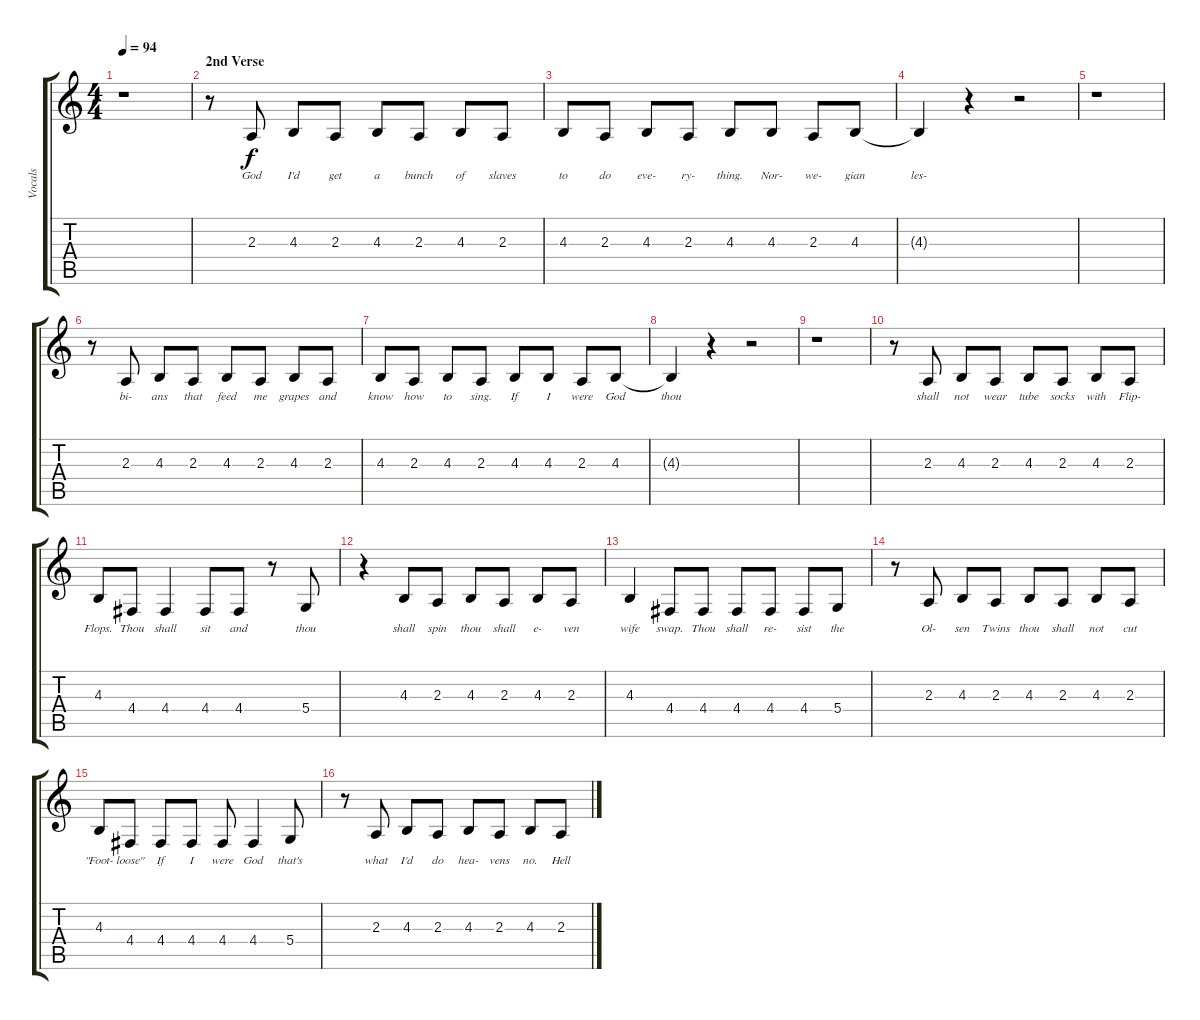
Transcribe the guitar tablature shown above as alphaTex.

\track ("Vocals" "Vocals") {instrument clarinet}
\staff {score tabs}
\tuning (E4 B3 G3 D3 A2 E2) {hide}
\ts (4 4)
\tempo 94
\clef g2
\ks c
r.1{dy f} |
\section ("" "2nd Verse")
r.8 2.3.8{lyrics (0 "God") lyrics (1 "") lyrics (2 "") lyrics (3 "") lyrics (4 "")} 4.3.8{lyrics (0 "I'd") lyrics (1 "") lyrics (2 "") lyrics (3 "") lyrics (4 "")} 2.3.8{lyrics (0 "get") lyrics (1 "") lyrics (2 "") lyrics (3 "") lyrics (4 "")} 4.3.8{lyrics (0 "a") lyrics (1 "") lyrics (2 "") lyrics (3 "") lyrics (4 "")} 2.3.8{lyrics (0 "bunch") lyrics (1 "") lyrics (2 "") lyrics (3 "") lyrics (4 "")} 4.3.8{lyrics (0 "of") lyrics (1 "") lyrics (2 "") lyrics (3 "") lyrics (4 "")} 2.3.8{lyrics (0 "slaves") lyrics (1 "") lyrics (2 "") lyrics (3 "") lyrics (4 "")} |
4.3.8{lyrics (0 "to") lyrics (1 "") lyrics (2 "") lyrics (3 "") lyrics (4 "")} 2.3.8{lyrics (0 "do") lyrics (1 "") lyrics (2 "") lyrics (3 "") lyrics (4 "")} 4.3.8{lyrics (0 "eve-") lyrics (1 "") lyrics (2 "") lyrics (3 "") lyrics (4 "")} 2.3.8{lyrics (0 "ry-") lyrics (1 "") lyrics (2 "") lyrics (3 "") lyrics (4 "")} 4.3.8{lyrics (0 "thing.") lyrics (1 "") lyrics (2 "") lyrics (3 "") lyrics (4 "")} 4.3.8{lyrics (0 "Nor-") lyrics (1 "") lyrics (2 "") lyrics (3 "") lyrics (4 "")} 2.3.8{lyrics (0 "we-") lyrics (1 "") lyrics (2 "") lyrics (3 "") lyrics (4 "")} 4.3.8{lyrics (0 "gian") lyrics (1 "") lyrics (2 "") lyrics (3 "") lyrics (4 "")} |
4.3{t}.4{lyrics (0 "les-") lyrics (1 "") lyrics (2 "") lyrics (3 "") lyrics (4 "")} r.4 r.2 |
r.1 |
r.8 2.3.8{lyrics (0 "bi-") lyrics (1 "") lyrics (2 "") lyrics (3 "") lyrics (4 "")} 4.3.8{lyrics (0 "ans") lyrics (1 "") lyrics (2 "") lyrics (3 "") lyrics (4 "")} 2.3.8{lyrics (0 "that") lyrics (1 "") lyrics (2 "") lyrics (3 "") lyrics (4 "")} 4.3.8{lyrics (0 "feed") lyrics (1 "") lyrics (2 "") lyrics (3 "") lyrics (4 "")} 2.3.8{lyrics (0 "me") lyrics (1 "") lyrics (2 "") lyrics (3 "") lyrics (4 "")} 4.3.8{lyrics (0 "grapes") lyrics (1 "") lyrics (2 "") lyrics (3 "") lyrics (4 "")} 2.3.8{lyrics (0 "and") lyrics (1 "") lyrics (2 "") lyrics (3 "") lyrics (4 "")} |
4.3.8{lyrics (0 "know") lyrics (1 "") lyrics (2 "") lyrics (3 "") lyrics (4 "")} 2.3.8{lyrics (0 "how") lyrics (1 "") lyrics (2 "") lyrics (3 "") lyrics (4 "")} 4.3.8{lyrics (0 "to") lyrics (1 "") lyrics (2 "") lyrics (3 "") lyrics (4 "")} 2.3.8{lyrics (0 "sing.") lyrics (1 "") lyrics (2 "") lyrics (3 "") lyrics (4 "")} 4.3.8{lyrics (0 "If") lyrics (1 "") lyrics (2 "") lyrics (3 "") lyrics (4 "")} 4.3.8{lyrics (0 "I") lyrics (1 "") lyrics (2 "") lyrics (3 "") lyrics (4 "")} 2.3.8{lyrics (0 "were") lyrics (1 "") lyrics (2 "") lyrics (3 "") lyrics (4 "")} 4.3.8{lyrics (0 "God") lyrics (1 "") lyrics (2 "") lyrics (3 "") lyrics (4 "")} |
4.3{t}.4{lyrics (0 "thou") lyrics (1 "") lyrics (2 "") lyrics (3 "") lyrics (4 "")} r.4 r.2 |
r.1 |
r.8 2.3.8{lyrics (0 "shall") lyrics (1 "") lyrics (2 "") lyrics (3 "") lyrics (4 "")} 4.3.8{lyrics (0 "not") lyrics (1 "") lyrics (2 "") lyrics (3 "") lyrics (4 "")} 2.3.8{lyrics (0 "wear") lyrics (1 "") lyrics (2 "") lyrics (3 "") lyrics (4 "")} 4.3.8{lyrics (0 "tube") lyrics (1 "") lyrics (2 "") lyrics (3 "") lyrics (4 "")} 2.3.8{lyrics (0 "socks") lyrics (1 "") lyrics (2 "") lyrics (3 "") lyrics (4 "")} 4.3.8{lyrics (0 "with") lyrics (1 "") lyrics (2 "") lyrics (3 "") lyrics (4 "")} 2.3.8{lyrics (0 "Flip-") lyrics (1 "") lyrics (2 "") lyrics (3 "") lyrics (4 "")} |
4.3.8{lyrics (0 "Flops.") lyrics (1 "") lyrics (2 "") lyrics (3 "") lyrics (4 "")} 4.4.8{lyrics (0 "Thou") lyrics (1 "") lyrics (2 "") lyrics (3 "") lyrics (4 "")} 4.4.4{lyrics (0 "shall") lyrics (1 "") lyrics (2 "") lyrics (3 "") lyrics (4 "")} 4.4.8{lyrics (0 "sit") lyrics (1 "") lyrics (2 "") lyrics (3 "") lyrics (4 "")} 4.4.8{lyrics (0 "and") lyrics (1 "") lyrics (2 "") lyrics (3 "") lyrics (4 "")} r.8 5.4.8{lyrics (0 "thou") lyrics (1 "") lyrics (2 "") lyrics (3 "") lyrics (4 "")} |
r.4 4.3.8{lyrics (0 "shall") lyrics (1 "") lyrics (2 "") lyrics (3 "") lyrics (4 "")} 2.3.8{lyrics (0 "spin") lyrics (1 "") lyrics (2 "") lyrics (3 "") lyrics (4 "")} 4.3.8{lyrics (0 "thou") lyrics (1 "") lyrics (2 "") lyrics (3 "") lyrics (4 "")} 2.3.8{lyrics (0 "shall") lyrics (1 "") lyrics (2 "") lyrics (3 "") lyrics (4 "")} 4.3.8{lyrics (0 "e-") lyrics (1 "") lyrics (2 "") lyrics (3 "") lyrics (4 "")} 2.3.8{lyrics (0 "ven") lyrics (1 "") lyrics (2 "") lyrics (3 "") lyrics (4 "")} |
4.3.4{lyrics (0 "wife") lyrics (1 "") lyrics (2 "") lyrics (3 "") lyrics (4 "")} 4.4.8{lyrics (0 "swap.") lyrics (1 "") lyrics (2 "") lyrics (3 "") lyrics (4 "")} 4.4.8{lyrics (0 "Thou") lyrics (1 "") lyrics (2 "") lyrics (3 "") lyrics (4 "")} 4.4.8{lyrics (0 "shall") lyrics (1 "") lyrics (2 "") lyrics (3 "") lyrics (4 "")} 4.4.8{lyrics (0 "re-") lyrics (1 "") lyrics (2 "") lyrics (3 "") lyrics (4 "")} 4.4.8{lyrics (0 "sist") lyrics (1 "") lyrics (2 "") lyrics (3 "") lyrics (4 "")} 5.4.8{lyrics (0 "the") lyrics (1 "") lyrics (2 "") lyrics (3 "") lyrics (4 "")} |
r.8 2.3.8{lyrics (0 "Ol-") lyrics (1 "") lyrics (2 "") lyrics (3 "") lyrics (4 "")} 4.3.8{lyrics (0 "sen") lyrics (1 "") lyrics (2 "") lyrics (3 "") lyrics (4 "")} 2.3.8{lyrics (0 "Twins") lyrics (1 "") lyrics (2 "") lyrics (3 "") lyrics (4 "")} 4.3.8{lyrics (0 "thou") lyrics (1 "") lyrics (2 "") lyrics (3 "") lyrics (4 "")} 2.3.8{lyrics (0 "shall") lyrics (1 "") lyrics (2 "") lyrics (3 "") lyrics (4 "")} 4.3.8{lyrics (0 "not") lyrics (1 "") lyrics (2 "") lyrics (3 "") lyrics (4 "")} 2.3.8{lyrics (0 "cut") lyrics (1 "") lyrics (2 "") lyrics (3 "") lyrics (4 "")} |
4.3.8{lyrics (0 "\"Foot-") lyrics (1 "") lyrics (2 "") lyrics (3 "") lyrics (4 "")} 4.4.8{lyrics (0 "loose\"") lyrics (1 "") lyrics (2 "") lyrics (3 "") lyrics (4 "")} 4.4.8{lyrics (0 "If") lyrics (1 "") lyrics (2 "") lyrics (3 "") lyrics (4 "")} 4.4.8{lyrics (0 "I") lyrics (1 "") lyrics (2 "") lyrics (3 "") lyrics (4 "")} 4.4.8{lyrics (0 "were") lyrics (1 "") lyrics (2 "") lyrics (3 "") lyrics (4 "")} 4.4.4{lyrics (0 "God") lyrics (1 "") lyrics (2 "") lyrics (3 "") lyrics (4 "")} 5.4.8{lyrics (0 "that's") lyrics (1 "") lyrics (2 "") lyrics (3 "") lyrics (4 "")} |
r.8 2.3.8{lyrics (0 "what") lyrics (1 "") lyrics (2 "") lyrics (3 "") lyrics (4 "")} 4.3.8{lyrics (0 "I'd") lyrics (1 "") lyrics (2 "") lyrics (3 "") lyrics (4 "")} 2.3.8{lyrics (0 "do") lyrics (1 "") lyrics (2 "") lyrics (3 "") lyrics (4 "")} 4.3.8{lyrics (0 "hea-") lyrics (1 "") lyrics (2 "") lyrics (3 "") lyrics (4 "")} 2.3.8{lyrics (0 "vens") lyrics (1 "") lyrics (2 "") lyrics (3 "") lyrics (4 "")} 4.3.8{lyrics (0 "no.") lyrics (1 "") lyrics (2 "") lyrics (3 "") lyrics (4 "")} 2.3.8{lyrics (0 "Hell") lyrics (1 "") lyrics (2 "") lyrics (3 "") lyrics (4 "")}
